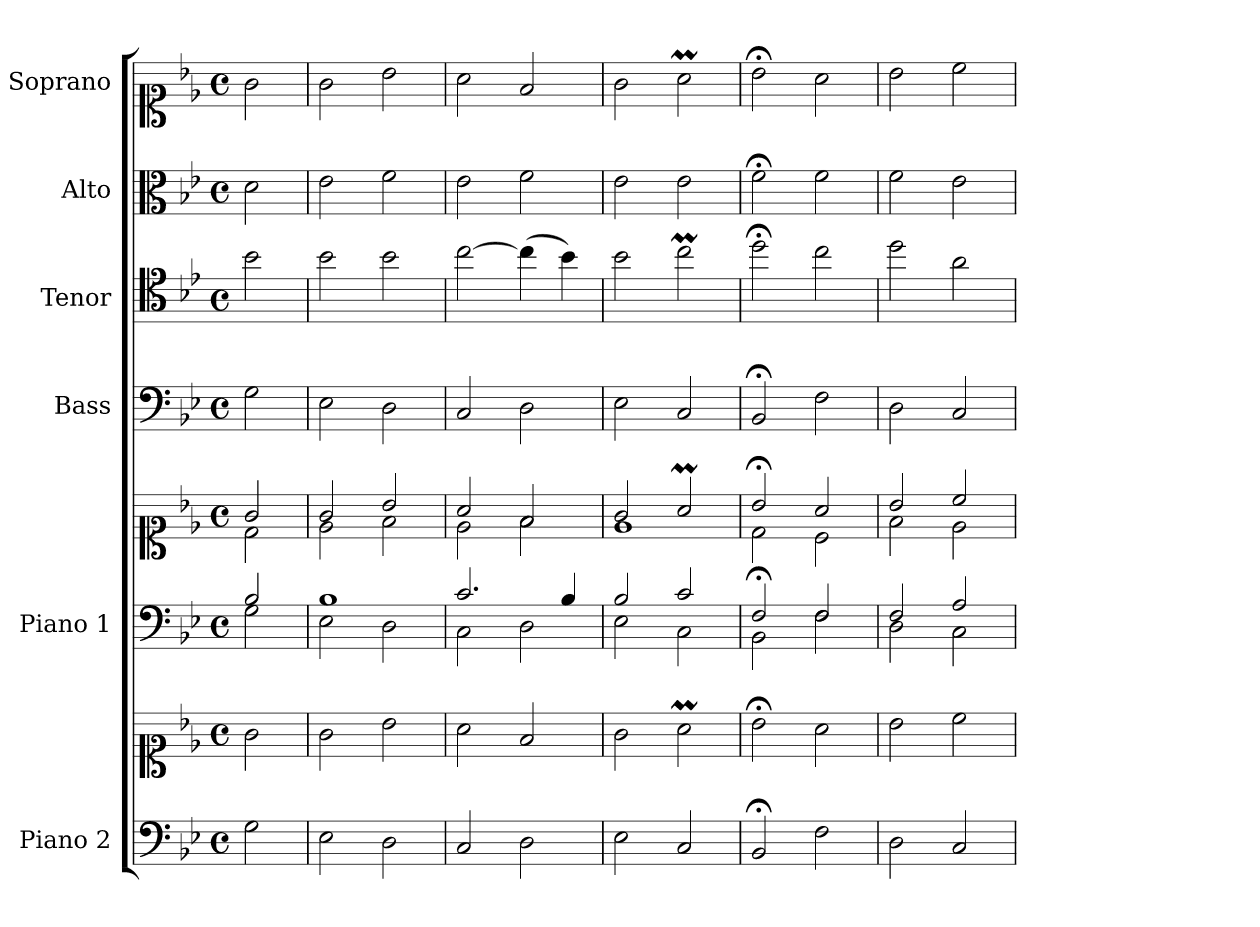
**kern	**kern	**kern	**kern	**kern	**kern	**kern	**kern
*part6	*part6	*part5	*part5	*part4	*part3	*part2	*part1
*staff8	*staff7	*staff6	*staff5	*staff4	*staff3	*staff2	*staff1
*I"Piano 2	*	*I"Piano 1	*	*I"Bass	*I"Tenor	*I"Alto	*I"Soprano
*I'Pno 2	*	*I'Pno 1	*	*I'B.	*I'T.	*I'A.	*I'S.
*clefF4	*clefC1	*clefF4	*clefC1	*clefF4	*clefC4	*clefC3	*clefC1
*	*	*	*	*	*ITrd7c12	*	*
*k[b-e-]	*k[b-e-]	*k[b-e-]	*k[b-e-]	*k[b-e-]	*k[b-e-]	*k[b-e-]	*k[b-e-]
*B-:	*B-:	*B-:	*B-:	*B-:	*B-:	*B-:	*B-:
*M4/4	*M4/4	*M4/4	*M4/4	*M4/4	*M4/4	*M4/4	*M4/4
*met(c)	*met(c)	*met(c)	*met(c)	*met(c)	*met(c)	*met(c)	*met(c)
=1	=1	=1	=1	=1	=1	=1	=1
*	*	*^	*^	*	*	*	*
2G\	2g\	2B-/	2G\	2g/	2d\	2G\	2B-\	2d\	2g\
=2	=2	=2	=2	=2	=2	=2	=2	=2	=2
2E-\	2g\	1B-/	2E-\	2g/	2e-\	2E-\	2B-\	2e-\	2g\
2D\	2b-\	.	2D\	2b-/	2f\	2D\	2B-\	2f\	2b-\
=3	=3	=3	=3	=3	=3	=3	=3	=3	=3
2C/	2a\	2.c/	2C\	2a/	2e-\	2C/	[>2c\	2e-\	2a\
2D\	2f/	.	2D\	2f/	2f\	2D\	(4c\]	2f\	2f/
.	.	4B-/	.	.	.	.	4B-\)	.	.
=4	=4	=4	=4	=4	=4	=4	=4	=4	=4
2E-\	2g\	2B-/	2E-\	2g/	1e-\	2E-\	2B-\	2e-\	2g\
2C/	2am\	2c/	2C\	2am/	.	2C/	2cM\	2e-\	2am\
=5	=5	=5	=5	=5	=5	=5	=5	=5	=5
2BB-;/	2b-;<\	2F;/	2BB-\	2b-;</	2d\	2BB-;</	2d;<\	2f;<\	2b-;<\
2F\	2a\	2F/	2F\	2a/	2c\	2F\	2c\	2f\	2a\
=6	=6	=6	=6	=6	=6	=6	=6	=6	=6
2D\	2b-\	2F/	2D\	2b-/	2f\	2D\	2d\	2f\	2b-\
2C/	2cc\	2A/	2C\	2cc/	2e-\	2C/	2A\	2e-\	2cc\
*	*	*v	*v	*	*	*	*	*	*
*	*	*	*v	*v	*	*	*	*
=	=	=	=	=	=	=	=
*-	*-	*-	*-	*-	*-	*-	*-
